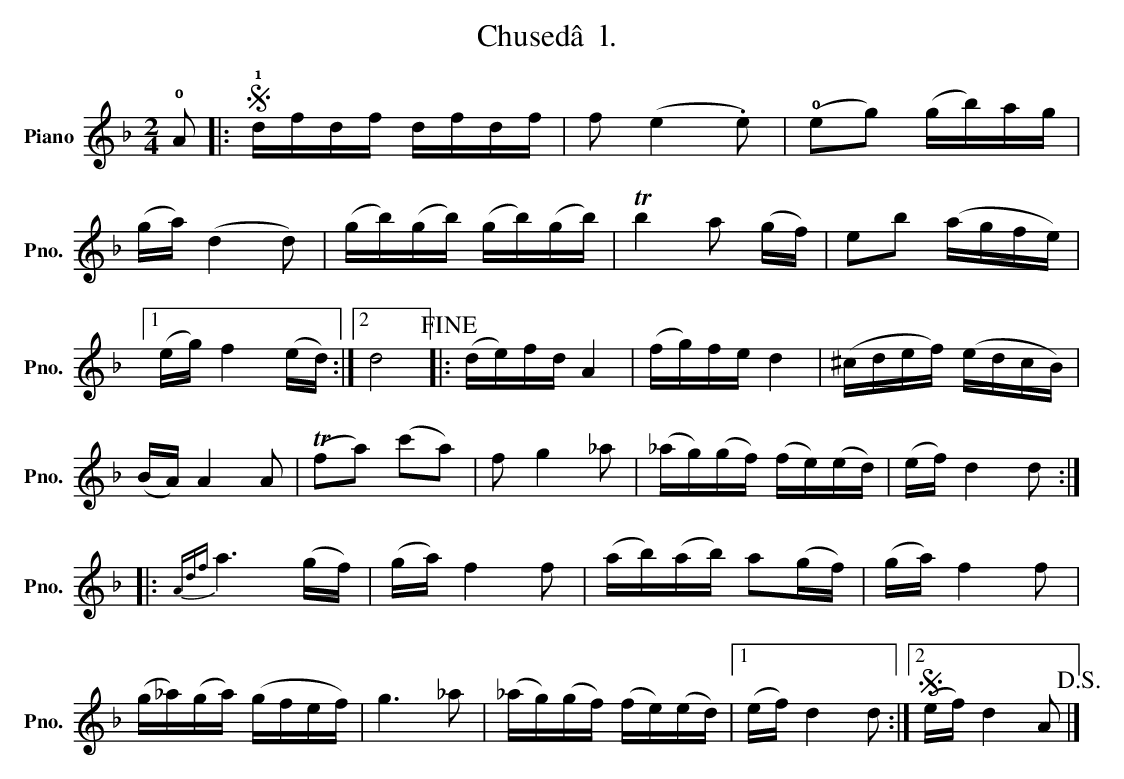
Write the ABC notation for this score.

X:1
T:Chusedâl.
L:1/16
M:2/4
K:Dmin
V:1 treble nm="Piano" snm="Pno."
V:1
 !0!A2 |:S !1!dfdf dfdf | f2 (e4 .e2) | (!0!e2g2) (gb)ag |$ (ga) (d4 d2) | (gb)(gb) (gb)(gb) | %6
 Tb4 a2 (gf) | e2b2 (agfe) |1$ (eg) f4 (ed) :|2 d8!fine! |: (de)fd A4 | (fg)fe d4 | %12
 (^cdef) (edcB) |$ (BA) A4 A2 | (Tf2a2) (c'2a2) | f2 g4 _a2 | (_ag)(gf) (fe)(ed) | (ef) d4 d2 ::$ %18
{Adf} a6 (gf) | (ga) f4 f2 | (ab)(ab) a2(gf) | (ga) f4 f2 |$ (g_a)(ga) (gfef) | g6 _a2 | %24
 (_ag)(gf) (fe)(ed) |1 (ef) d4 d2 :|2S (ef) d4 A2!D.S.! |] %27
